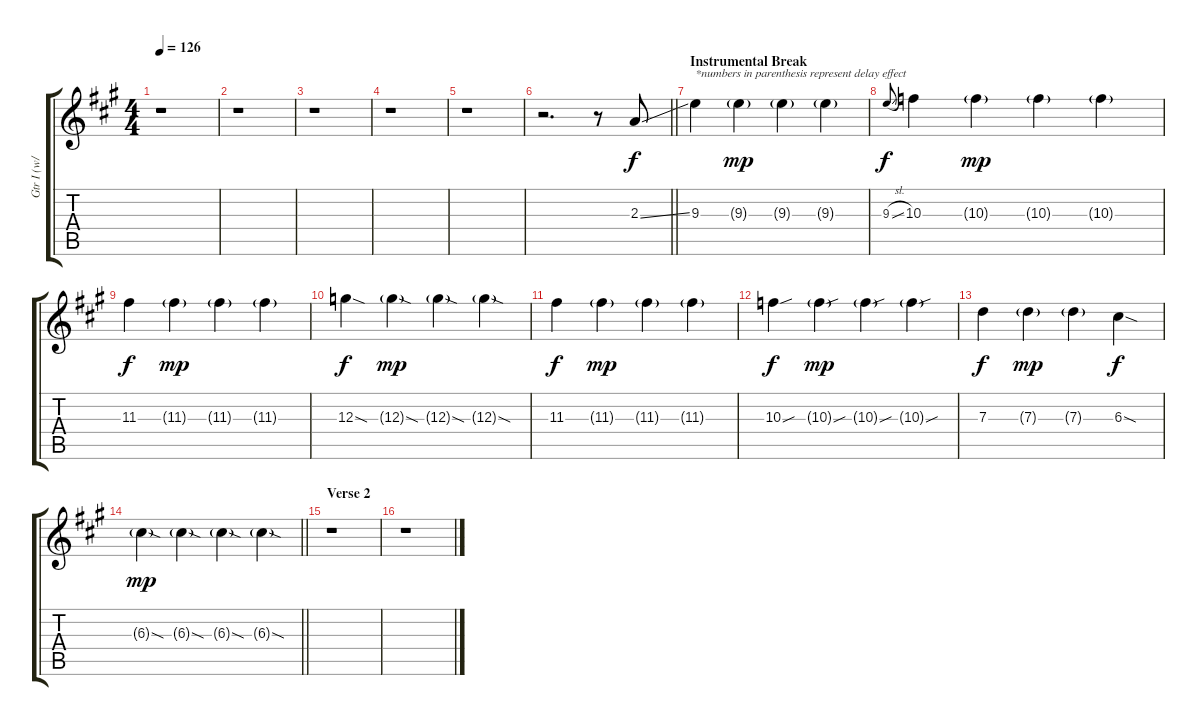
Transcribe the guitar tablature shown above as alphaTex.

\track ("Gtr I (w/ slide and delay)" "Gtr I (w/ ") {instrument electricguitarjazz}
\staff {score tabs}
\tuning (E4 B3 G3 D3 A2 E2) {hide}
\ts (4 4)
\tempo 126
\clef g2
\ks a
r.1{dy f} |
r.1 |
r.1 |
r.1 |
r.1 |
\barLineRight lightlight
r.2{d} r.8 2.3{ss}.8 |
\section ("" "Instrumental Break")
9.3.4{txt "*numbers in parenthesis represent delay effect"} 9.3{g}.4{dy mp} 9.3{g}.4 9.3{g}.4 |
9.3{sl}.8{gr onbeat dy f} 10.3.4 10.3{g}.4{dy mp} 10.3{g}.4 10.3{g}.4 |
11.3.4{dy f} 11.3{g}.4{dy mp} 11.3{g}.4 11.3{g}.4 |
12.3{sod}.4{dy f} 12.3{sod g}.4{dy mp} 12.3{sod g}.4 12.3{sod g}.4 |
11.3.4{dy f} 11.3{g}.4{dy mp} 11.3{g}.4 11.3{g}.4 |
10.3{sou}.4{dy f} 10.3{sou g}.4{dy mp} 10.3{sou g}.4 10.3{sou g}.4 |
7.3.4{dy f} 7.3{g}.4{dy mp} 7.3{g}.4 6.3{sod}.4{dy f} |
\barLineRight lightlight
6.3{sod g}.4{dy mp} 6.3{sod g}.4 6.3{sod g}.4 6.3{sod g}.4 |
\section ("" "Verse 2")
r.1 |
r.1
